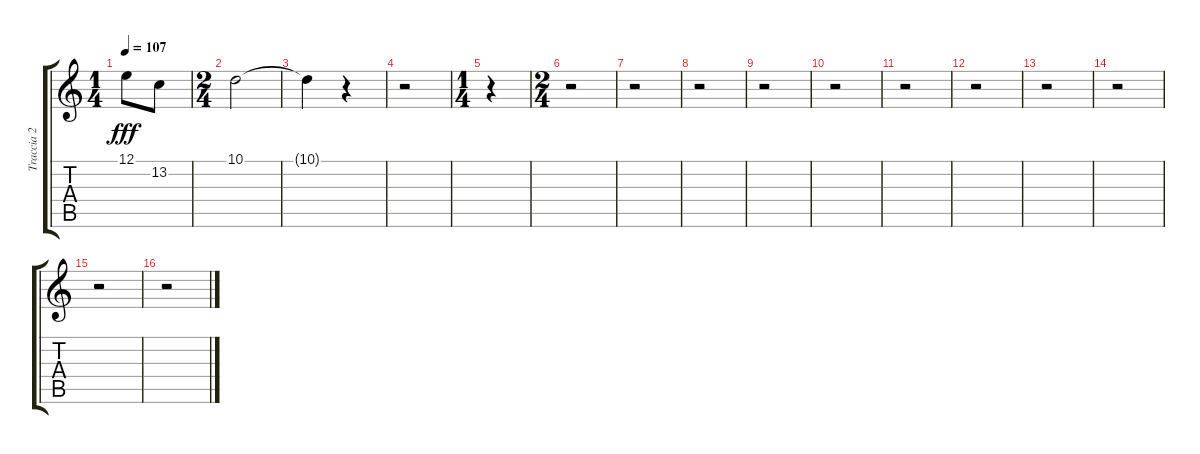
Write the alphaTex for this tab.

\track ("Traccia 2" "Traccia 2") {instrument trumpet}
\staff {score tabs}
\tuning (E4 B3 G3 D3 A2 E2) {hide}
\ts (1 4)
\tempo 107
\clef g2
\ks c
12.1.8{dy fff} 13.2.8 |
\ts (2 4)
10.1.2 |
10.1{t}.4 r.4 |
r.2 |
\ts (1 4)
r.4 |
\ts (2 4)
r.2 |
r.2 |
r.2 |
r.2 |
r.2 |
r.2 |
r.2 |
r.2 |
r.2 |
r.2 |
r.2
